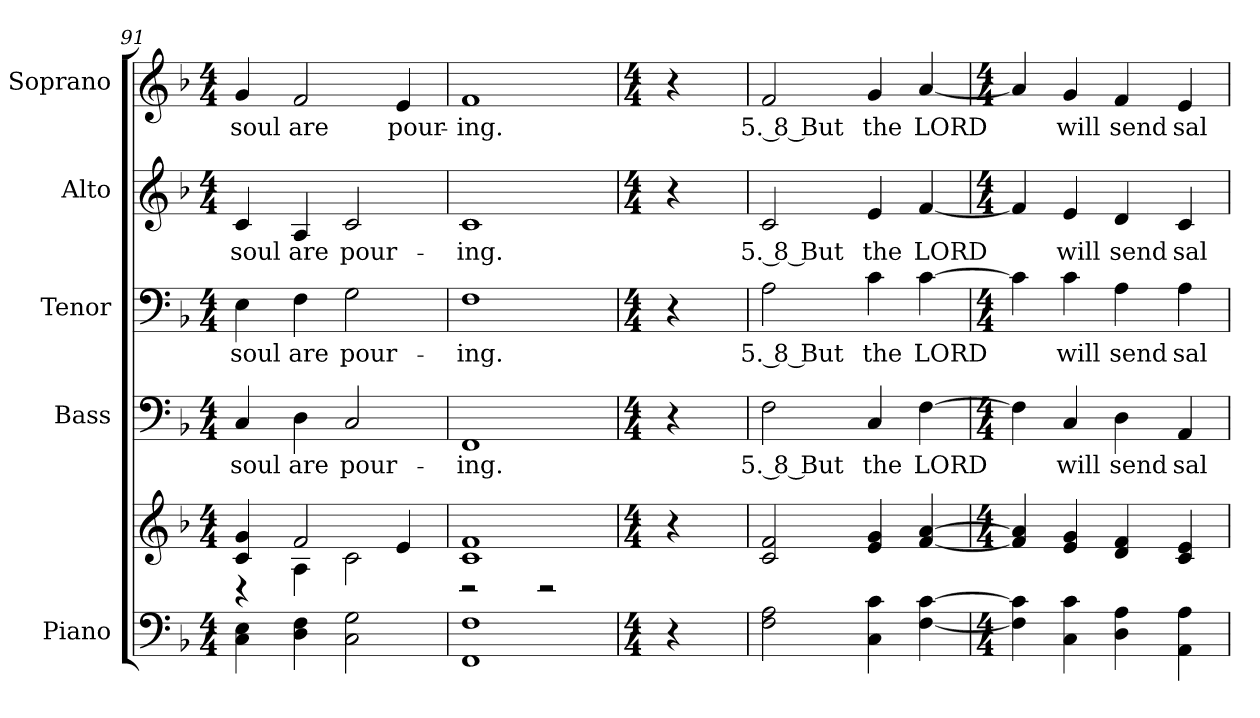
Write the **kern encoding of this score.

**kern	**kern	**kern	**text	**kern	**text	**kern	**text	**kern	**text
*part5	*part5	*part4	*part4	*part3	*part3	*part2	*part2	*part1	*part1
*staff6	*staff5	*staff4	*staff4	*staff3	*staff3	*staff2	*staff2	*staff1	*staff1
*I"Piano	*	*I"Bass	*	*I"Tenor	*	*I"Alto	*	*I"Soprano	*
*I'Pno.	*	*I'B.	*	*I'T.	*	*I'A.	*	*I'S.	*
*clefF4	*clefG2	*clefF4	*	*clefF4	*	*clefG2	*	*clefG2	*
*k[b-]	*k[b-]	*k[b-]	*	*k[b-]	*	*k[b-]	*	*k[b-]	*
*F:	*F:	*F:	*	*F:	*	*F:	*	*F:	*
*M4/4	*M4/4	*M4/4	*	*M4/4	*	*M4/4	*	*M4/4	*
=91	=91	=91	=91	=91	=91	=91	=91	=91	=91
*	*^	*	*	*	*	*	*	*	*
!	!	!	!	!LO:LY:b:color=#000000	!	!	!	!	!	!
!	!	!	!	!	!	!LO:LY:b:color=#000000	!	!	!	!
!	!	!	!	!	!	!	!	!LO:LY:b:color=#000000	!	!
!	!	!	!	!	!	!	!	!	!	!LO:LY:b:color=#000000
4Ci\ 4Ei	4ci/ 4gi	4r	4Ci/	soul	4Ei\	soul	4ci/	soul	4gi/	soul
!	!	!	!	!LO:LY:b:color=#000000	!	!	!	!	!	!
!	!	!	!	!	!	!LO:LY:b:color=#000000	!	!	!	!
!	!	!	!	!	!	!	!	!LO:LY:b:color=#000000	!	!
!	!	!	!	!	!	!	!	!	!	!LO:LY:b:color=#000000
4Di\ 4Fi	2fi/	4Ai\	4Di\	are	4Fi\	are	4Ai/	are	2fi/	are
!	!	!	!	!LO:LY:b:color=#000000	!	!	!	!	!	!
!	!	!	!	!	!	!LO:LY:b:color=#000000	!	!	!	!
!	!	!	!	!	!	!	!	!LO:LY:b:color=#000000	!	!
2Ci\ 2Gi	.	2ci\	2Ci/	pour-	2Gi\	pour-	2ci/	pour-	.	.
!	!	!	!	!	!	!	!	!	!	!LO:LY:b:color=#000000
.	4ei/	.	.	.	.	.	.	.	4ei/	pour-
!!LO:PB:g=z
=92	=92	=92	=92	=92	=92	=92	=92	=92	=92	=92
!	!	!	!	!LO:LY:b:color=#000000	!	!	!	!	!	!
!	!	!	!	!	!	!LO:LY:b:color=#000000	!	!	!	!
!	!	!	!	!	!	!	!	!LO:LY:b:color=#000000	!	!
!	!	!	!	!	!	!	!	!	!	!LO:LY:b:color=#000000
1FFi 1Fi	1ci 1fi	2r	1FFi	-ing.	1Fi	-ing.	1ci	-ing.	1fi	-ing.
.	.	2r	.	.	.	.	.	.	.	.
*	*v	*v	*	*	*	*	*	*	*	*
=93	=93	=93	=93	=93	=93	=93	=93	=93	=93
*M4/4	*M4/4	*M4/4	*	*M4/4	*	*M4/4	*	*M4/4	*
4r	4r	4r	.	4r	.	4r	.	4r	.
=94	=94	=94	=94	=94	=94	=94	=94	=94	=94
!	!	!	!LO:LY:b:color=#000000	!	!	!	!	!	!
!	!	!	!	!	!LO:LY:b:color=#000000	!	!	!	!
!	!	!	!	!	!	!	!LO:LY:b:color=#000000	!	!
!	!	!	!	!	!	!	!	!	!LO:LY:b:color=#000000
2Fi\ 2Ai	2ci/ 2fi	2Fi\	5. 8 But	2Ai\	5. 8 But	2ci/	5. 8 But	2fi/	5. 8 But
!	!	!	!LO:LY:b:color=#000000	!	!	!	!	!	!
!	!	!	!	!	!LO:LY:b:color=#000000	!	!	!	!
!	!	!	!	!	!	!	!LO:LY:b:color=#000000	!	!
!	!	!	!	!	!	!	!	!	!LO:LY:b:color=#000000
4Ci\ 4ci	4ei/ 4gi	4Ci/	the	4ci\	the	4ei/	the	4gi/	the
!	!	!	!LO:LY:b:color=#000000	!	!	!	!	!	!
!	!	!	!	!	!LO:LY:b:color=#000000	!	!	!	!
!	!	!	!	!	!	!	!LO:LY:b:color=#000000	!	!
!	!	!	!	!	!	!	!	!	!LO:LY:b:color=#000000
[<4Fi\ [>4ci	[<4fi/ [>4ai	[>4Fi\	LORD	[>4ci\	LORD	[<4fi/	LORD	[<4ai/	LORD
!!LO:PB:g=z
=95	=95	=95	=95	=95	=95	=95	=95	=95	=95
*M4/4	*M4/4	*M4/4	*	*M4/4	*	*M4/4	*	*M4/4	*
4Fi\] 4ci]	4fi/] 4ai]	4Fi\]	.	4ci\]	.	4fi/]	.	4ai/]	.
!	!	!	!LO:LY:b:color=#000000	!	!	!	!	!	!
!	!	!	!	!	!LO:LY:b:color=#000000	!	!	!	!
!	!	!	!	!	!	!	!LO:LY:b:color=#000000	!	!
!	!	!	!	!	!	!	!	!	!LO:LY:b:color=#000000
4Ci\ 4ci	4ei/ 4gi	4Ci/	will	4ci\	will	4ei/	will	4gi/	will
!	!	!	!LO:LY:b:color=#000000	!	!	!	!	!	!
!	!	!	!	!	!LO:LY:b:color=#000000	!	!	!	!
!	!	!	!	!	!	!	!LO:LY:b:color=#000000	!	!
!	!	!	!	!	!	!	!	!	!LO:LY:b:color=#000000
4Di\ 4Ai	4di/ 4fi	4Di\	send	4Ai\	send	4di/	send	4fi/	send
!	!	!	!LO:LY:b:color=#000000	!	!	!	!	!	!
!	!	!	!	!	!LO:LY:b:color=#000000	!	!	!	!
!	!	!	!	!	!	!	!LO:LY:b:color=#000000	!	!
!	!	!	!	!	!	!	!	!	!LO:LY:b:color=#000000
4AAi\ 4Ai	4ci/ 4ei	4AAi/	sal-	4Ai\	sal-	4ci/	sal-	4ei/	sal-
=	=	=	=	=	=	=	=	=	=
*-	*-	*-	*-	*-	*-	*-	*-	*-	*-
